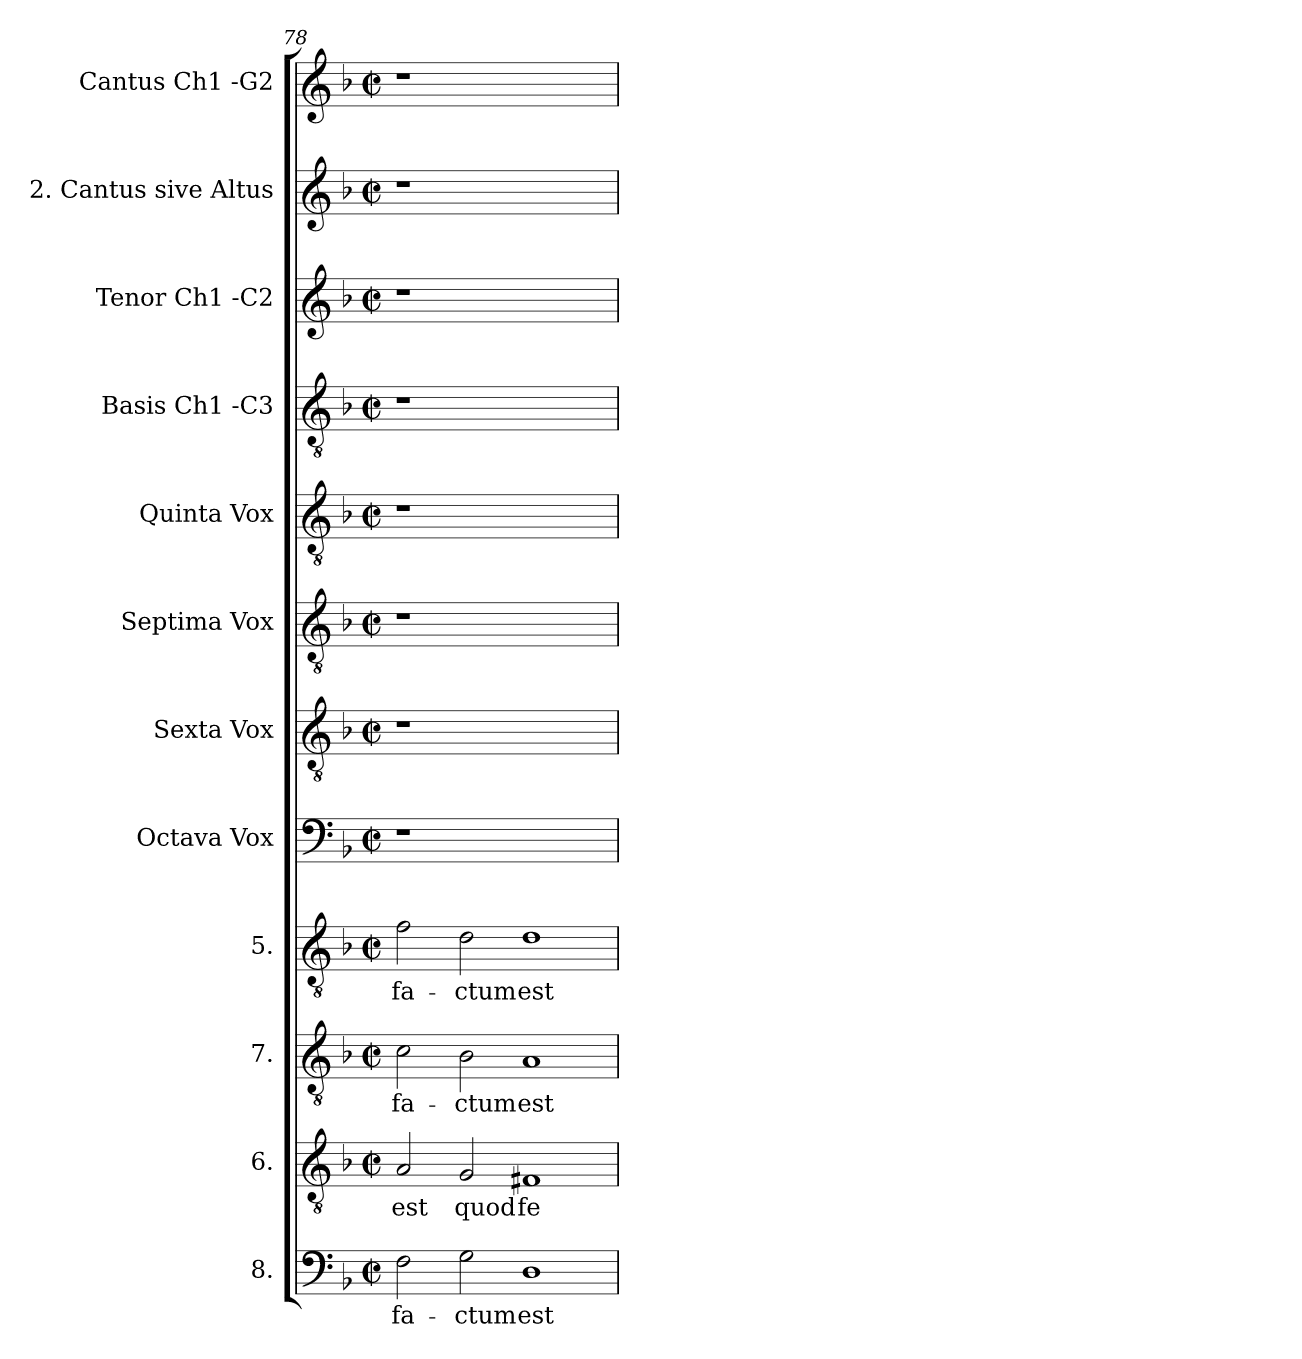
**kern	**text	**kern	**text	**kern	**text	**kern	**text	**kern	**kern	**kern	**kern	**kern	**kern	**kern	**kern
*part12	*part12	*part11	*part11	*part10	*part10	*part9	*part9	*part8	*part7	*part6	*part5	*part4	*part3	*part2	*part1
*staff12	*staff12	*staff11	*staff11	*staff10	*staff10	*staff9	*staff9	*staff8	*staff7	*staff6	*staff5	*staff4	*staff3	*staff2	*staff1
*I"8.	*	*I"6.	*	*I"7.	*	*I"5.	*	*I"Octava  Vox	*I"Sexta  Vox	*I"Septima  Vox	*I"Quinta  Vox	*I"Basis  Ch1 -C3	*I"Tenor  Ch1 -C2	*I"2. Cantus sive  Altus	*I"Cantus  Ch1 -G2
*	*	*	*	*	*	*	*	*	*	*	*	*I'B	*I'T	*I'A	*I'C
*clefF4	*	*clefGv2	*	*clefGv2	*	*clefGv2	*	*clefF4	*clefGv2	*clefGv2	*clefGv2	*clefGv2	*clefG2	*clefG2	*clefG2
*k[b-]	*	*k[b-]	*	*k[b-]	*	*k[b-]	*	*k[b-]	*k[b-]	*k[b-]	*k[b-]	*k[b-]	*k[b-]	*k[b-]	*k[b-]
*F:	*	*F:	*	*F:	*	*F:	*	*F:	*F:	*F:	*F:	*F:	*F:	*F:	*F:
*M2/2	*	*M2/2	*	*M2/2	*	*M2/2	*	*M2/2	*M2/2	*M2/2	*M2/2	*M2/2	*M2/2	*M2/2	*M2/2
*met(c|)	*	*met(c|)	*	*met(c|)	*	*met(c|)	*	*met(c|)	*met(c|)	*met(c|)	*met(c|)	*met(c|)	*met(c|)	*met(c|)	*met(c|)
=78	=78	=78	=78	=78	=78	=78	=78	=78	=78	=78	=78	=78	=78	=78	=78
!	!LO:LY:b:cj	!	!LO:LY:b:cj	!	!LO:LY:b:cj	!	!LO:LY:b:cj	!	!	!	!	!	!	!	!
2F\	fa-	2A/	est	2c\	fa-	2f\	fa-	1r	1r	1r	1r	1r	1r	1r	1r
!	!LO:LY:b:cj	!	!LO:LY:b:cj	!	!LO:LY:b:cj	!	!LO:LY:b:cj	!	!	!	!	!	!	!	!
2G\	-ctum	2G/	quod	2B-\	-ctum	2d\	-ctum	.	.	.	.	.	.	.	.
!	!LO:LY:b:cj	!	!LO:LY:b:cj	!	!LO:LY:b:cj	!	!LO:LY:b:cj	!	!	!	!	!	!	!	!
1D	est	1F#X	fe-	1A	est	1d	est	1ryy	1ryy	1ryy	1ryy	1ryy	1ryy	1ryy	1ryy
=	=	=	=	=	=	=	=	=	=	=	=	=	=	=	=
*-	*-	*-	*-	*-	*-	*-	*-	*-	*-	*-	*-	*-	*-	*-	*-
